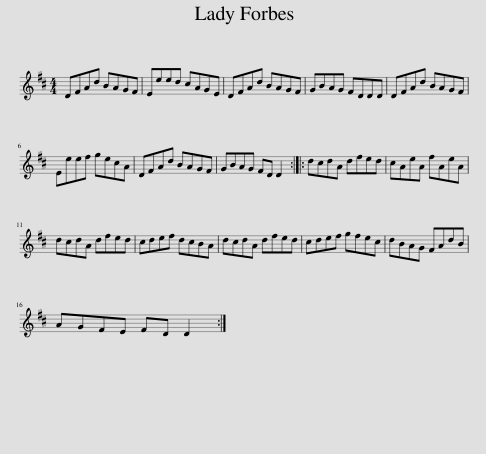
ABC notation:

X:1
L:1/8
M:4/4
I:linebreak $
K:D
V:1 treble
V:1
 DFAd BAGF | Eeed cAGE | DFAd BAGF | GBAG FDDD | DFAd BAGF |$ %5
 Eeef gecA | DFAd BAGF | GBAG FD D2 :: dcdA dfed | cAeA fAeA |$ %10
 dcdA dfed | cdef dcBA | dcdA dfed | cdef gfec | dBAG FAdB |$ %15
 AGFE FD D2 :| %16
